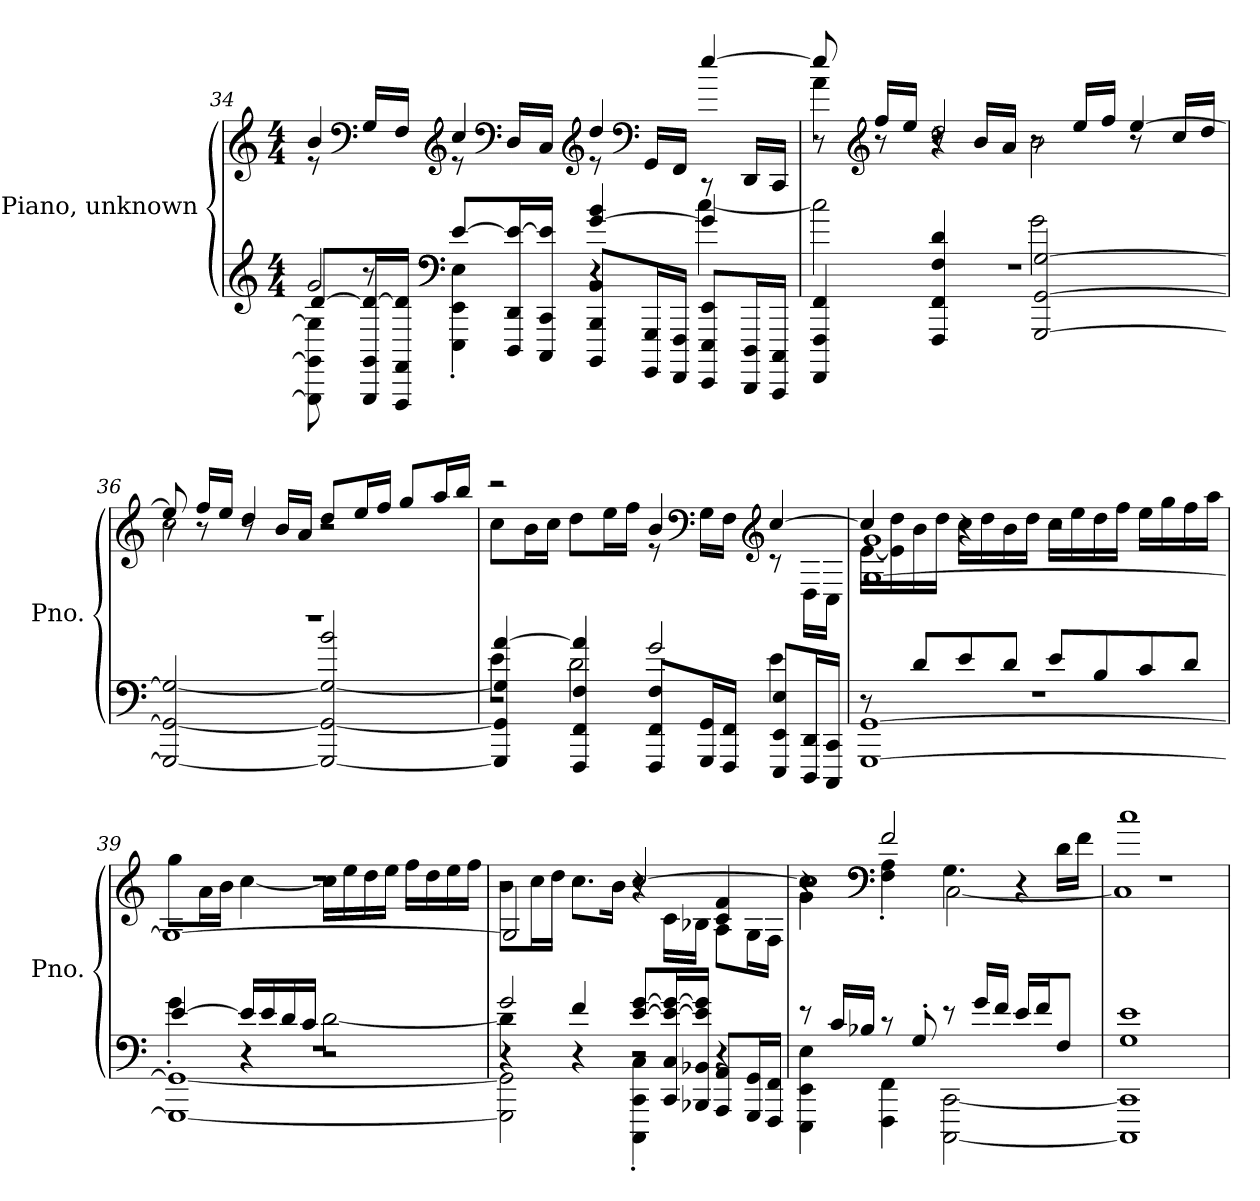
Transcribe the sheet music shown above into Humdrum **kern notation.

**kern	**kern
*part1	*part1
*staff2	*staff1
*I"Piano, unknown	*
*I'Pno.	*
!!LO:LB:g=z
*clefG2	*clefG2
*k[]	*k[]
*M4/4	*M4/4
=34	=34
*^	*^
*	*^	*	*
2g/	8GGG\] 8GG\] 8G\]	[8d/L	4b/	8r
*	*	*	*clefF4	*
.	8r	16GGG/ 16GG/ 16d/_L	.	16G/LL
.	.	16FFF/ 16FF/ 16d/]JJ	.	16F/JJ
*clefF4	*	*	*clefG2	*
.	4EEE\' 4EE\' 4E\'	[8e/L	4cc/	8r
*	*	*	*clefF4	*
.	.	16DDD/ 16DD/ 16e/_L	.	16D/LL
.	.	16CCC/ 16CC/ 16e/]JJ	.	16C/JJ
*	*	*	*clefG2	*
[4g/ 4b/	4r	8BBBB/ 8BBB/ 8BB/L	4dd/	8r
*	*	*	*clefF4	*
.	.	16GGGG/ 16GGG/L	.	16GG/LL
.	.	16FFFF/ 16FFF/JJ	.	16FF/JJ
4g/]	[4cc\	8EEEE/ 8EEE/ 8EE/L	[4ee/	8r
.	.	16DDDD/ 16DDD/L	.	16DD/LL
.	.	16CCCC/ 16CCC/JJ	.	16CC/JJ
=35	=35	=35	=35	=35
*	*	*	*	*^
1r	2cc\]	4FFFF/ 4FFF/ 4FF/	8ee/]	4a\	8r
*	*	*	*clefG2	*	*
.	.	.	8r	.	16ff/LL
.	.	.	.	.	16ee/JJ
.	.	4FFF/ 4FF/ 4F/ 4d/	2dd/	4r	8r
.	.	.	.	.	16b/LL
.	.	.	.	.	16a/JJ
.	2g\	[2GGG/ [2GG/ [2G/	.	2b\	8r
.	.	.	.	.	16ee/LL
.	.	.	.	.	16ff/JJ
.	.	.	[4ee/	.	8r
.	.	.	.	.	16cc/LL
.	.	.	.	.	16dd/JJ
*	*v	*v	*	*	*
!!LO:LB:g=z	!!	!!
=36	=36	=36	=36	=36
1r	2GGG/_ 2GG/_ 2G/_	8ee/]	2cc\	8r
.	.	8r	.	16ff/LL
.	.	.	.	16ee/JJ
.	.	4dd/	.	8r
.	.	.	.	16b/LL
.	.	.	.	16a/JJ
.	2GGG/_ 2GG/_ 2G/_ 2b/	2r	2r	8dd/L
.	.	.	.	16ee/L
.	.	.	.	16ff/JJ
.	.	.	.	8gg/L
.	.	.	.	16aa/L
.	.	.	.	16bb/JJ
*	*	*	*v	*v
=37	=37	=37	=37
*	*^	*	*
2r	4e\	4GGG/] 4GG/] 4G/] [4a/	2r	8cc\L
.	.	.	.	16b\L
.	.	.	.	16cc\JJ
.	2d\	4FFF/ 4FF/ 4F/ 4a/]	.	8dd\L
.	.	.	.	16ee\L
.	.	.	.	16ff\JJ
2g/	.	8FFF/ 8FF/ 8F/L	4b/	8r
*	*	*	*clefF4	*
.	.	16GGG/ 16GG/L	.	16G\LL
.	.	16FFF/ 16FF/JJ	.	16F\JJ
*	*	*	*clefG2	*
.	4e\	8EEE/ 8EE/ 8E/L	[4cc/	8r
.	.	16DDD/ 16DD/L	.	16D\LL
.	.	16CCC/ 16CC/JJ	.	16C\JJ
!!LO:LB:g=z
=38	=38	=38	=38	=38
*	*	*	*	*^
1r	8r	[1GGG [1GG	4cc/]	[16e\LL	[1G 1g
.	.	.	.	16e\] 16dd\	.
.	8d/L	.	.	16b\	.
.	.	.	.	16dd\JJ	.
.	8e/	.	4r	16cc\LL	.
.	.	.	.	16dd\	.
.	8d/J	.	.	16b\	.
.	.	.	.	16dd\JJ	.
.	8e/L	.	2r	16cc\LL	.
.	.	.	.	16ee\	.
.	8B/	.	.	16dd\	.
.	.	.	.	16ff\JJ	.
.	8c/	.	.	16ee\LL	.
.	.	.	.	16gg\	.
.	8d/J	.	.	16ff\	.
.	.	.	.	16aa\JJ	.
=39	=39	=39	=39	=39	=39
*	*	*^	*	*	*
1r	4g'\	[4e/	1GGG_ 1GG_	1r	8gg'\L	1G_
.	.	.	.	.	16a\L	.
.	.	.	.	.	16b\JJ	.
.	4r	16e/LL]	.	.	[4cc\	.
.	.	16e/	.	.	.	.
.	.	16d/	.	.	.	.
.	.	16c/JJ	.	.	.	.
.	[2d\	2r	.	.	16cc\LL]	.
.	.	.	.	.	16ee\	.
.	.	.	.	.	16dd\	.
.	.	.	.	.	16ee\JJ	.
.	.	.	.	.	16ff\LL	.
.	.	.	.	.	16dd\	.
.	.	.	.	.	16ee\	.
.	.	.	.	.	16ff\JJ	.
!!LO:PB:g=z	!!	!!
=40	=40	=40	=40	=40	=40	=40
2g/	4d\]	4r	2GGG\] 2GG\]	2r	8b\L	2G/]
.	.	.	.	.	16cc\L	.
.	.	.	.	.	16dd\JJ	.
.	4r	4f/	.	.	8.cc\L	.
.	.	.	.	.	16b\Jk	.
2r	2r	[8e/ [8g/L	4CCC\' 4CC\' 4C\'	[2cc/	8r	4r
.	.	16CC/ 16C/ 16e/_ 16g/_L	.	.	16c\LL	.
.	.	16BBB-X/ 16BB-X/ 16e/] 16g/]JJ	.	.	16B-X\JJ	.
.	.	8AAA/ 8AA/L	4r	.	8A\L	4c/ 4f/
.	.	16GGG/ 16GG/L	.	.	16G\L	.
.	.	16FFF/ 16FF/JJ	.	.	16F\JJ	.
*	*v	*v	*v	*	*	*
=41	=41	=41	=41	=41
*	*	*	*	*^
8r	4EEE\ 4EE\ 4E\	1cc]	4g\	4r	2r
16c/LL	.	.	.	.	.
16B-X/JJ	.	.	.	.	.
*	*	*clefF4	*	*	*
8r	4FFF\ 4FF\	.	4F\' 4A\'	2f/	.
8G'/	.	.	.	.	.
8r	[2CCC\ [2CC\	.	4.G\	.	[2C\
16g/LL	.	.	.	.	.
16f/JJ	.	.	.	.	.
16e/LL	.	.	.	4r	.
16f/J	.	.	.	.	.
8F/J	.	.	16d\LL	.	.
.	.	.	16f\JJ	.	.
*	*	*	*	*v	*v
=42	=42	=42	=42	=42
1G 1e	1CCC] 1CC]	1r	1cc	1C]
*v	*v	*	*	*
*	*v	*v	*v
=	=
*-	*-
